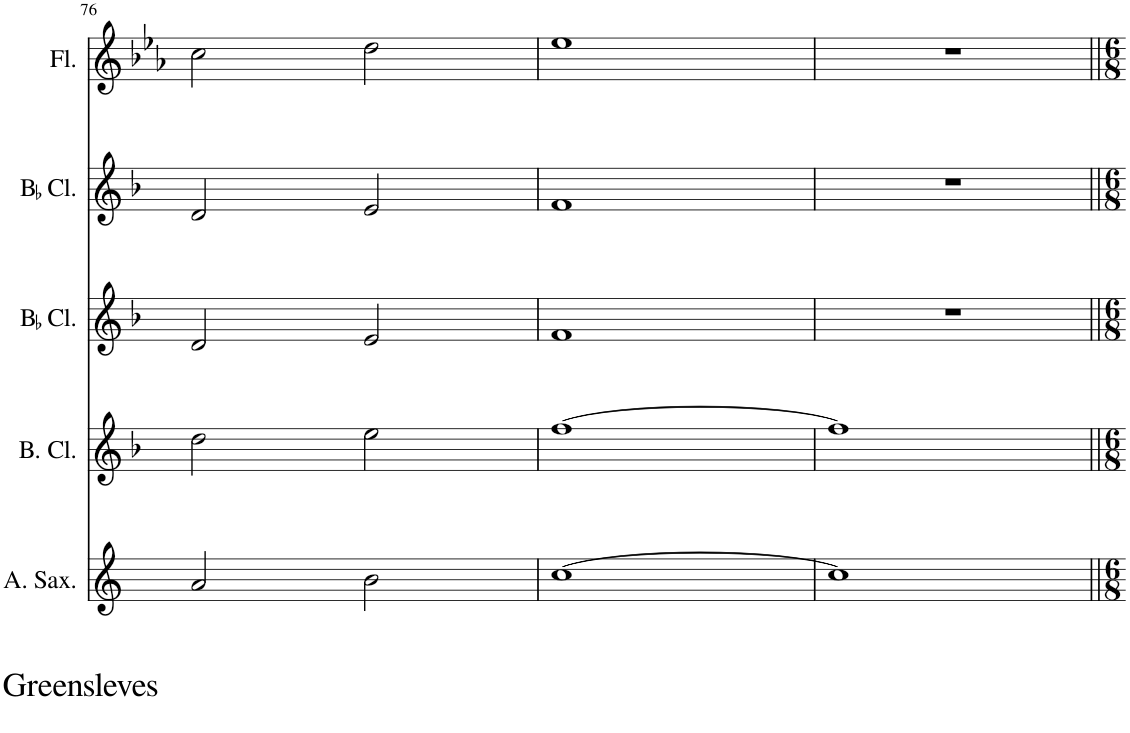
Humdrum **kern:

**kern	**kern	**kern	**kern	**kern
*part5	*part4	*part3	*part2	*part1
*staff5	*staff4	*staff3	*staff2	*staff1
*I"Alto Saxophone	*I"Bass Clarinet	*I"BaccidentalFlat Clarinet	*I"BaccidentalFlat Clarinet	*I"Flute
*I'A. Sax.	*I'B. Cl.	*I'BaccidentalFlat Cl.	*I'BaccidentalFlat Cl.	*I'Fl.
!!LO:PB:g=z
*clefG2	*clefG2	*clefG2	*clefG2	*clefG2
*Trd5c9	*Trd8c14	*Trd1c2	*Trd1c2	*
*k[]	*k[b-]	*k[b-]	*k[b-]	*k[b-e-a-]
*M4/4	*M4/4	*M4/4	*M4/4	*M4/4
*met(c)	*met(c)	*met(c)	*met(c)	*met(c)
=76	=76	=76	=76	=76
2a/	2dd\	2d/	2d/	2cc\
2b\	2ee\	2e/	2e/	2dd\
=77	=77	=77	=77	=77
[1cc	[1ff	1f	1f	1ee-
=78	=78	=78	=78	=78
1cc]	1ff]	1r	1r	1r
=||	=||	=||	=||	=||
*-	*-	*-	*-	*-
